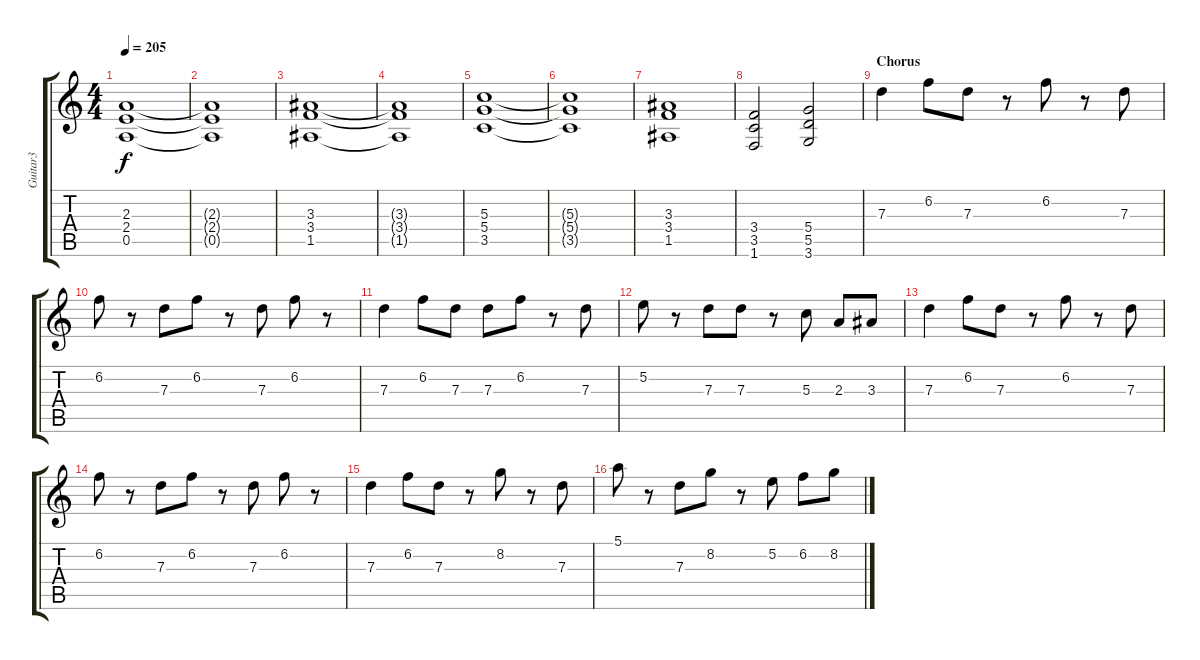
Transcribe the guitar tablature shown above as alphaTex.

\track ("Guitar3" "Guitar3") {instrument distortionguitar}
\staff {score tabs}
\tuning (E4 B3 G3 D3 A2 E2) {hide}
\ts (4 4)
\tempo 205
\clef g2
\ks c
(2.3 2.4 0.5).1{dy f} |
(2.3{t} 2.4{t} 0.5{t}).1 |
(3.3 3.4 1.5).1 |
(3.3{t} 3.4{t} 1.5{t}).1 |
(5.3 5.4 3.5).1 |
(5.3{t} 5.4{t} 3.5{t}).1 |
(3.3 3.4 1.5).1 |
(3.4 3.5 1.6).2 (5.4 5.5 3.6).2 |
\section ("" "Chorus")
7.3.4 6.2.8 7.3.8 r.8 6.2.8 r.8 7.3.8 |
6.2.8 r.8 7.3.8 6.2.8 r.8 7.3.8 6.2.8 r.8 |
7.3.4 6.2.8 7.3.8 7.3.8 6.2.8 r.8 7.3.8 |
5.2.8 r.8 7.3.8 7.3.8 r.8 5.3.8 2.3.8 3.3.8 |
7.3.4 6.2.8 7.3.8 r.8 6.2.8 r.8 7.3.8 |
6.2.8 r.8 7.3.8 6.2.8 r.8 7.3.8 6.2.8 r.8 |
7.3.4 6.2.8 7.3.8 r.8 8.2.8 r.8 7.3.8 |
5.1.8 r.8 7.3.8 8.2.8 r.8 5.2.8 6.2.8 8.2.8
